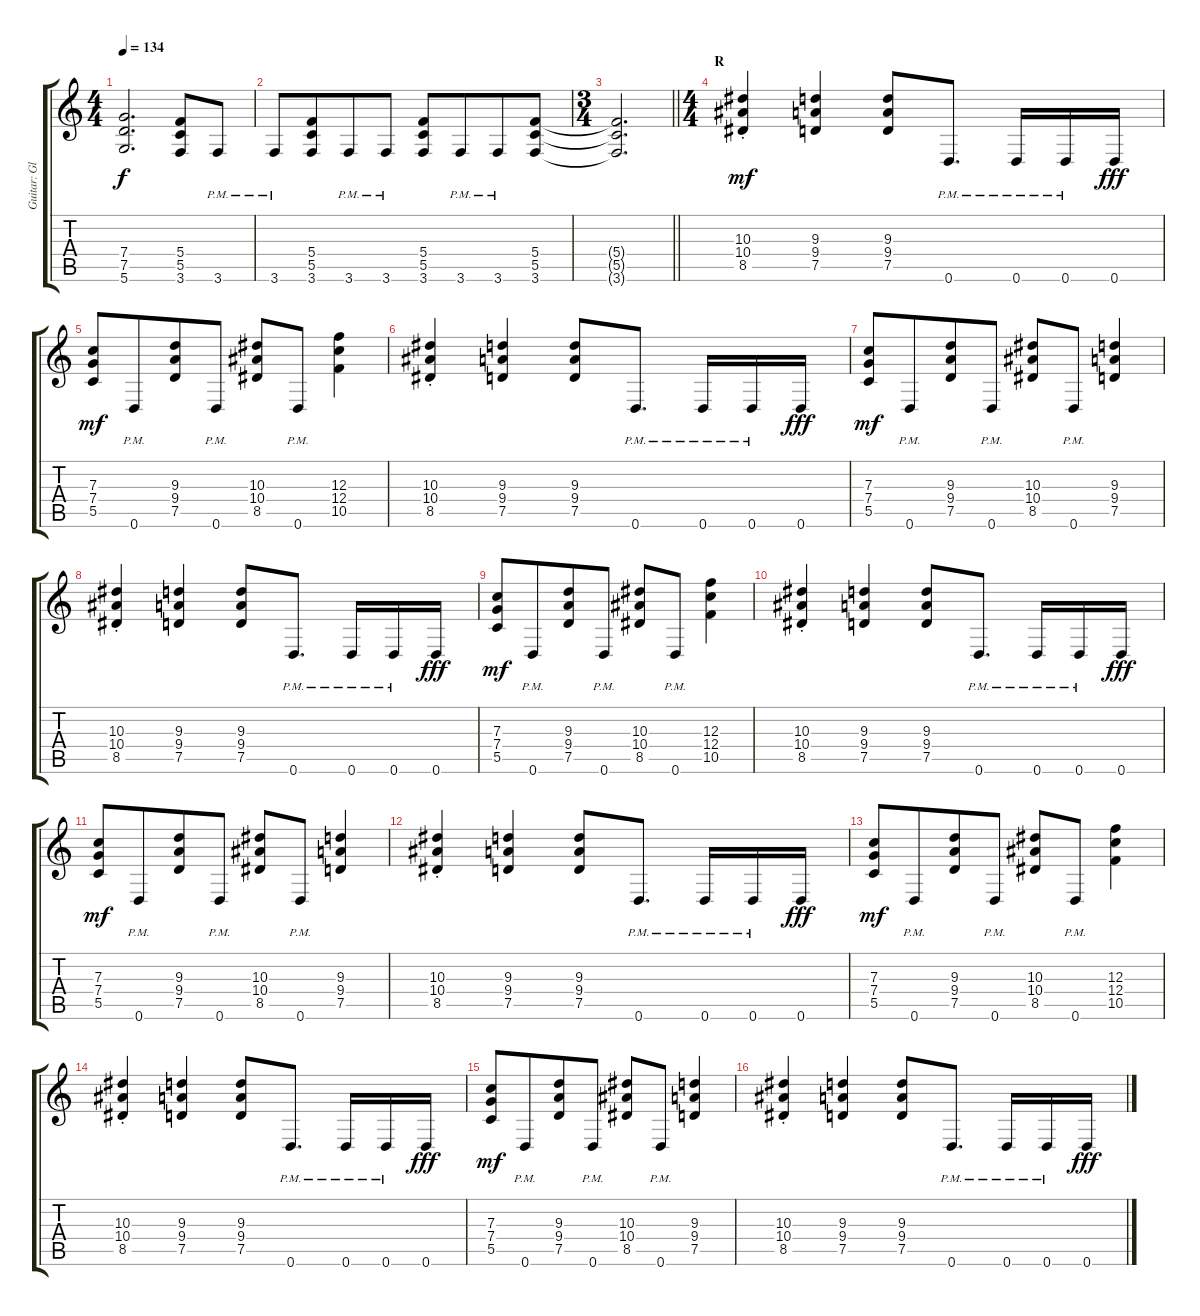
\track ("Guitar: Glenn" "Guitar: Gl") {instrument distortionguitar}
\staff {score tabs}
\tuning (D4 A3 F3 C3 G2 D2) {hide}
\ts (4 4)
\tempo 134
\clef g2
\ks c
(7.4{t} 7.5{t} 5.6{t}).2{d dy f} (5.4 5.5 3.6).8 3.6{pm}.8 |
3.6{pm}.8 (5.4 5.5 3.6).8{beam merge} 3.6{pm}.8 3.6{pm}.8 (5.4 5.5 3.6).8 3.6{pm}.8{beam merge} 3.6{pm}.8 (5.4 5.5 3.6).8 |
\ts (3 4)
\barLineRight lightlight
(5.4{t} 5.5{t} 3.6{t}).2{d} |
\ts (4 4)
\section ("" "R")
(10.3{st} 10.4{st} 8.5{st}).4{dy mf} (9.3 9.4 7.5).4 (9.3 9.4 7.5).8 0.6{pm}.8{d} 0.6{pm}.16 0.6{pm}.16 0.6.16{dy fff} |
(7.3 7.4 5.5).8{dy mf} 0.6{pm}.8{beam merge} (9.3 9.4 7.5).8 0.6{pm}.8 (10.3 10.4 8.5).8 0.6{pm}.8 (12.3 12.4 10.5).4 |
(10.3{st} 10.4{st} 8.5{st}).4 (9.3 9.4 7.5).4 (9.3 9.4 7.5).8 0.6{pm}.8{d} 0.6{pm}.16 0.6{pm}.16 0.6.16{dy fff} |
(7.3 7.4 5.5).8{dy mf} 0.6{pm}.8{beam merge} (9.3 9.4 7.5).8 0.6{pm}.8 (10.3 10.4 8.5).8 0.6{pm}.8 (9.3 9.4 7.5).4 |
(10.3{st} 10.4{st} 8.5{st}).4 (9.3 9.4 7.5).4 (9.3 9.4 7.5).8 0.6{pm}.8{d} 0.6{pm}.16 0.6{pm}.16 0.6.16{dy fff} |
(7.3 7.4 5.5).8{dy mf} 0.6{pm}.8{beam merge} (9.3 9.4 7.5).8 0.6{pm}.8 (10.3 10.4 8.5).8 0.6{pm}.8 (12.3 12.4 10.5).4 |
(10.3{st} 10.4{st} 8.5{st}).4 (9.3 9.4 7.5).4 (9.3 9.4 7.5).8 0.6{pm}.8{d} 0.6{pm}.16 0.6{pm}.16 0.6.16{dy fff} |
(7.3 7.4 5.5).8{dy mf} 0.6{pm}.8{beam merge} (9.3 9.4 7.5).8 0.6{pm}.8 (10.3 10.4 8.5).8 0.6{pm}.8 (9.3 9.4 7.5).4 |
(10.3{st} 10.4{st} 8.5{st}).4 (9.3 9.4 7.5).4 (9.3 9.4 7.5).8 0.6{pm}.8{d} 0.6{pm}.16 0.6{pm}.16 0.6.16{dy fff} |
(7.3 7.4 5.5).8{dy mf} 0.6{pm}.8{beam merge} (9.3 9.4 7.5).8 0.6{pm}.8 (10.3 10.4 8.5).8 0.6{pm}.8 (12.3 12.4 10.5).4 |
(10.3{st} 10.4{st} 8.5{st}).4 (9.3 9.4 7.5).4 (9.3 9.4 7.5).8 0.6{pm}.8{d} 0.6{pm}.16 0.6{pm}.16 0.6.16{dy fff} |
(7.3 7.4 5.5).8{dy mf} 0.6{pm}.8{beam merge} (9.3 9.4 7.5).8 0.6{pm}.8 (10.3 10.4 8.5).8 0.6{pm}.8 (9.3 9.4 7.5).4 |
(10.3{st} 10.4{st} 8.5{st}).4 (9.3 9.4 7.5).4 (9.3 9.4 7.5).8 0.6{pm}.8{d} 0.6{pm}.16 0.6{pm}.16 0.6.16{dy fff}
